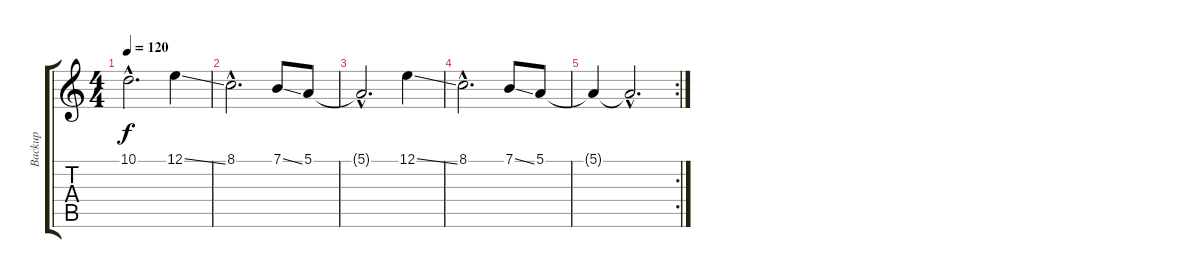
\track ("Backup" "Backup") {instrument trombone}
\staff {score tabs}
\tuning (E4 B3 G3 D3 A2 E2) {hide}
\ts (4 4)
\tempo 120
\clef g2
\ks c
10.1{hac t}.2{d dy f} 12.1{ss}.4 |
8.1{hac}.2{d} 7.1{ss}.8 5.1.8 |
5.1{hac t}.2{d} 12.1{ss}.4 |
8.1{hac}.2{d} 7.1{ss}.8 5.1.8 |
\rc 2
5.1{t}.4 5.1{hac t}.2{d}
